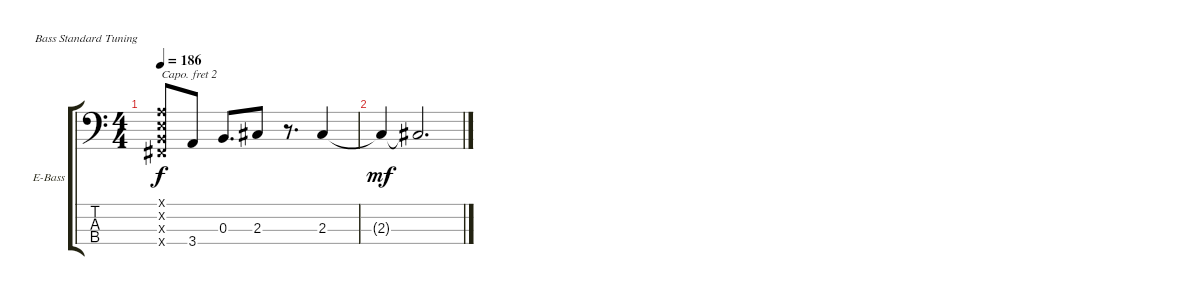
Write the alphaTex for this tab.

\bracketExtendMode groupsimilarinstruments
\firstSystemTrackNameOrientation horizontal
\otherSystemsTrackNameOrientation horizontal
\track ("Andy" "E-Bass") {instrument electricbasspick}
\staff {score tabs}
\capo 2
\tuning (G2 D2 A1 E1)
\ts (4 4)
\tempo 186
\clef f4
\ks c
(0.1{x} 0.2{x} 0.3{x} 0.4{x}).8{dy f} 3.4.8 0.3.8{d} 2.3.8 r.8{d} 2.3.4 |
2.3{t}.4{dy mf} 2.3{t}.2{d}
